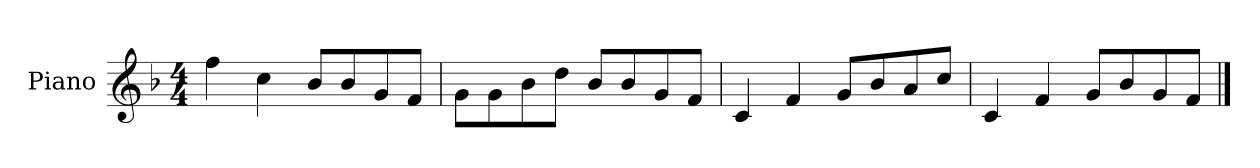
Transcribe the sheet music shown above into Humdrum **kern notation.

**kern
*part1
*staff1
*I"Piano
*I'P-no
*clefG2
*k[b-]
*M4/4
*MM90
=1
4ff\
4cc\
8b-/L
8b-/
8g/
8f/J
=2
8g\L
8g\
8b-\
8dd\J
8b-/L
8b-/
8g/
8f/J
=3
4c/
4f/
8g/L
8b-/
8a/
8cc/J
=4
4c/
4f/
8g/L
8b-/
8g/
8f/J
==
*-
